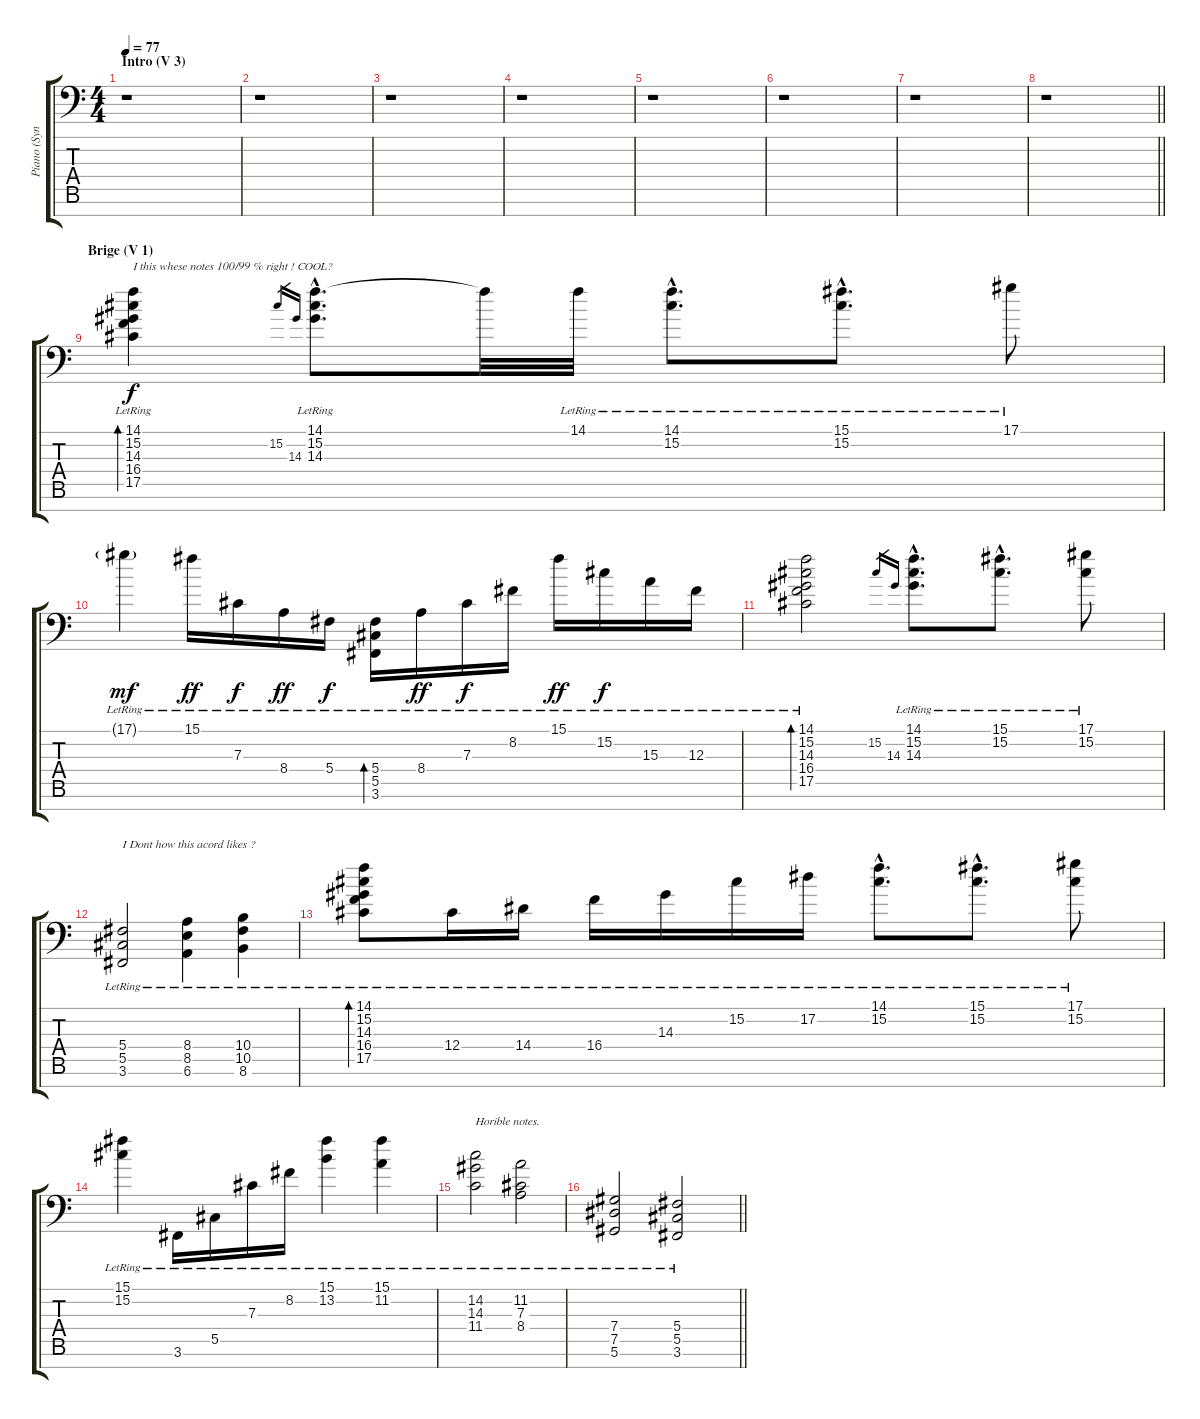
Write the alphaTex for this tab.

\track ("Piano (Synth)" "Piano (Syn") {instrument brightacousticpiano}
\staff {score tabs}
\tuning (Eb4 Bb3 Gb3 Db3 Ab2 Eb2 Bb1) {hide}
\ts (4 4)
\section ("" "Intro (V 3)")
\tempo 77
\clef f4
\ks c
r.1{dy f} |
r.1 |
r.1 |
r.1 |
r.1 |
r.1 |
r.1 |
\barLineRight lightlight
r.1 |
\section ("" "Brige (V 1)")
(14.1{lr} 15.2 14.3 16.4 17.5).4{bd 60 txt "I this whese notes 100/99 % right ! COOL?"} 15.2.16{gr} 14.3.16{gr} (14.1{hac lr} 15.2{hac} 14.3{hac}).8{d} 14.1{t}.32 14.1{lr}.32 (14.1{hac lr} 15.2{hac}).8{d} (15.1{hac lr} 15.2{hac}).8{d} 17.1{lr}.8 |
17.1{g lr}.4{dy mf} 15.1{lr}.16{dy ff} 7.3{lr}.16{dy f} 8.4{lr}.16{dy ff} 5.4{lr}.16{dy f} (5.4{lr} 5.5{lr} 3.6{lr}).16{bd 60} 8.4{lr}.16{dy ff} 7.3{lr}.16{dy f} 8.2{lr}.16 15.1{lr}.16{dy ff} 15.2{lr}.16{dy f} 15.3{lr}.16 12.3{lr}.16 |
(14.1{lr} 15.2{lr} 14.3{lr} 16.4{lr} 17.5{lr}).2{bd 60} 15.2.16{gr} 14.3.16{gr} (14.1{hac lr} 15.2{hac lr} 14.3{hac lr}).8{d} (15.1{hac lr} 15.2{hac lr}).8{d} (17.1{lr} 15.2{lr}).8 |
(5.4{lr} 5.5{lr} 3.6{lr}).2{txt "I Dont how this acord likes ?"} (8.4{lr} 8.5{lr} 6.6{lr}).4 (10.4{lr} 10.5{lr} 8.6{lr}).4 |
(14.1{lr} 15.2{lr} 14.3{lr} 16.4{lr} 17.5{lr}).8{bd 60} 12.4{lr}.16 14.4{lr}.16 16.4{lr}.16 14.3{lr}.16 15.2{lr}.16 17.2{lr}.16 (14.1{hac lr} 15.2{hac lr}).8{d} (15.1{hac lr} 15.2{hac lr}).8{d} (17.1{lr} 15.2{lr}).8 |
(15.1{lr} 15.2{lr}).4 3.6{lr}.16 5.5{lr}.16 7.3{lr}.16 8.2{lr}.16 (15.1{lr} 13.2{lr}).4 (15.1{lr} 11.2{lr}).4 |
(14.2{lr} 14.3{lr} 11.4{lr}).2{txt "Horible notes."} (11.2{lr} 7.3{lr} 8.4{lr}).2 |
\barLineRight lightlight
(7.4{lr} 7.5{lr} 5.6{lr}).2 (5.4{lr} 5.5{lr} 3.6{lr}).2
